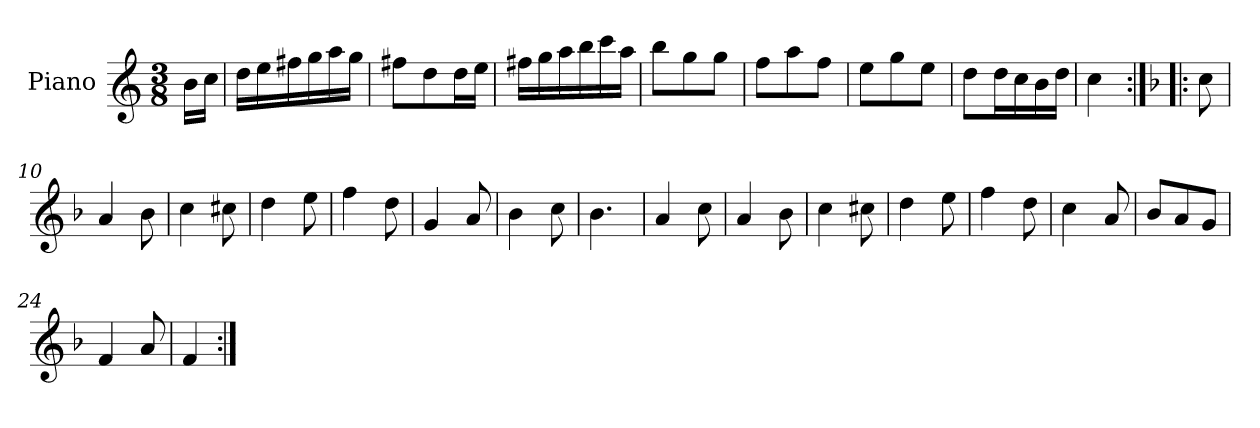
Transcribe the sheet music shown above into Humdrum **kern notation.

**kern
*part1
*staff1
*I"Piano
*I'Pno.
*clefG2
*k[]
*M3/8
=
16b\LL
16cc\JJ
=1
16dd\LL
16ee\
16ff#X\
16gg\
16aa\
16gg\JJ
=2
8ff#X\L
8dd\
16dd\L
16ee\JJ
=3
16ff#X\LL
16gg\
16aa\
16bb\
16ccc\
16aa\JJ
=4
8bb\L
8gg\
8gg\J
=5
8ff\L
8aa\
8ff\J
=6
8ee\L
8gg\
8ee\J
=7
8dd\L
16dd\L
16cc\
16b\
16dd\JJ
=8
4cc\
=9:|!|:
*k[b-]
8cc\
=10
4a/
8b-\
=11
4cc\
8cc#X\
=12
4dd\
8ee\
=13
4ff\
8dd\
=14
4g/
8a/
=15
4b-\
8cc\
=16
4.b-\
=17
4a/
8cc\
=18
4a/
8b-\
=19
4cc\
8cc#X\
=20
4dd\
8ee\
=21
4ff\
8dd\
=22
4cc\
8a/
=23
8b-/L
8a/
8g/J
=24
4f/
8a/
=25
4f/
=:|!
*-
